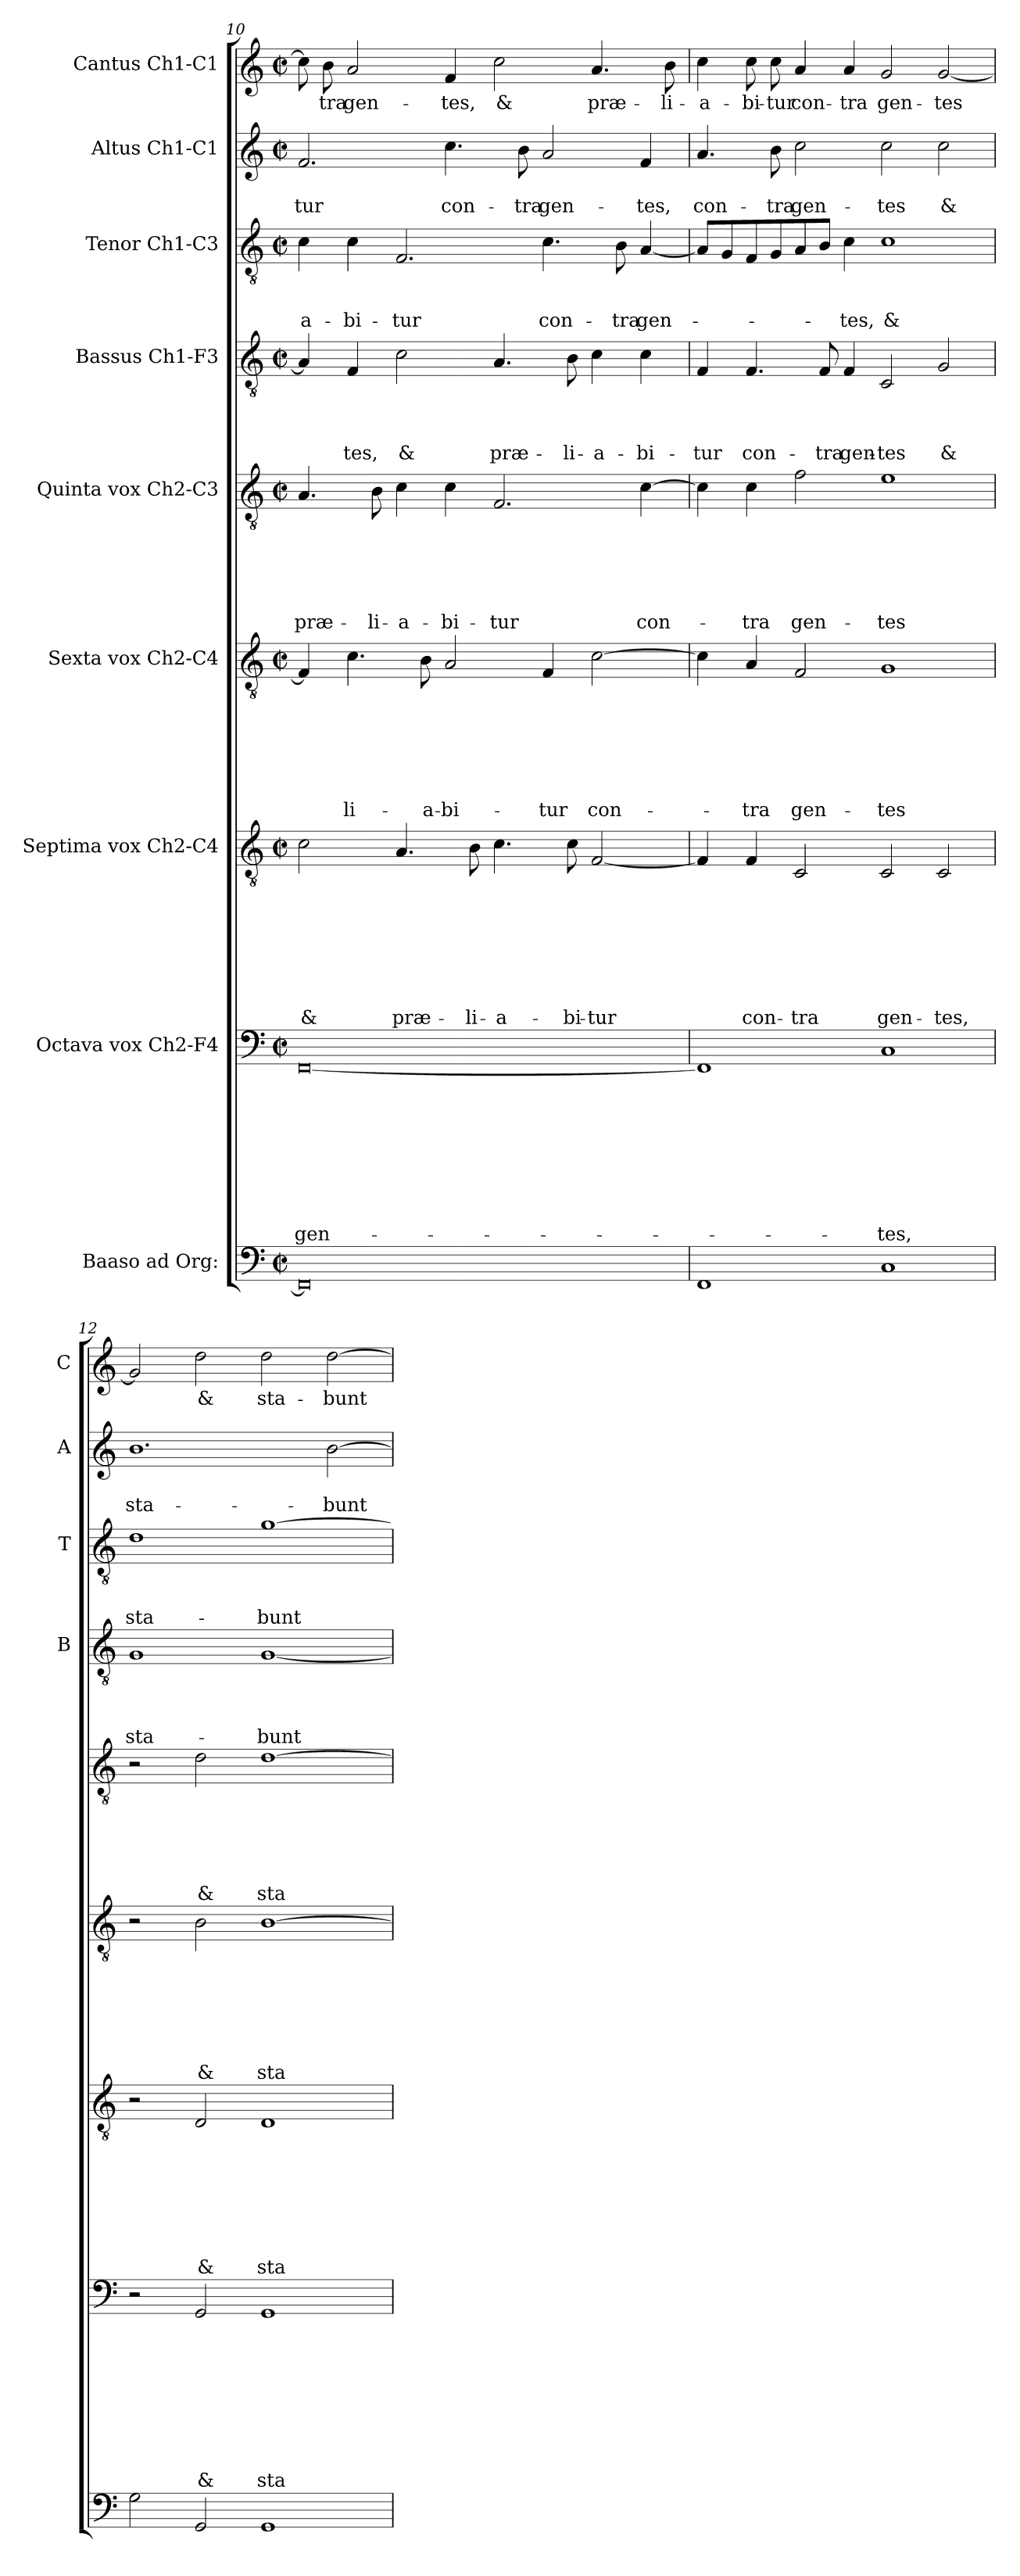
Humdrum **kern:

**kern	**kern	**text	**text	**text	**text	**text	**text	**text	**text	**text	**kern	**text	**text	**text	**text	**text	**text	**text	**text	**kern	**text	**text	**text	**text	**text	**text	**text	**kern	**text	**text	**text	**text	**text	**text	**kern	**text	**text	**text	**text	**kern	**text	**text	**text	**kern	**text	**text	**kern	**text
*part9	*part8	*part8	*part8	*part8	*part8	*part8	*part8	*part8	*part8	*part8	*part7	*part7	*part7	*part7	*part7	*part7	*part7	*part7	*part7	*part6	*part6	*part6	*part6	*part6	*part6	*part6	*part6	*part5	*part5	*part5	*part5	*part5	*part5	*part5	*part4	*part4	*part4	*part4	*part4	*part3	*part3	*part3	*part3	*part2	*part2	*part2	*part1	*part1
*staff9	*staff8	*staff8	*staff8	*staff8	*staff8	*staff8	*staff8	*staff8	*staff8	*staff8	*staff7	*staff7	*staff7	*staff7	*staff7	*staff7	*staff7	*staff7	*staff7	*staff6	*staff6	*staff6	*staff6	*staff6	*staff6	*staff6	*staff6	*staff5	*staff5	*staff5	*staff5	*staff5	*staff5	*staff5	*staff4	*staff4	*staff4	*staff4	*staff4	*staff3	*staff3	*staff3	*staff3	*staff2	*staff2	*staff2	*staff1	*staff1
*I"Baaso ad Org:	*I"Octava vox Ch2-F4	*	*	*	*	*	*	*	*	*	*I"Septima vox Ch2-C4	*	*	*	*	*	*	*	*	*I"Sexta vox Ch2-C4	*	*	*	*	*	*	*	*I"Quinta vox  Ch2-C3	*	*	*	*	*	*	*I"Bassus Ch1-F3	*	*	*	*	*I"Tenor Ch1-C3	*	*	*	*I"Altus Ch1-C1	*	*	*I"Cantus Ch1-C1	*
*	*	*	*	*	*	*	*	*	*	*	*	*	*	*	*	*	*	*	*	*	*	*	*	*	*	*	*	*	*	*	*	*	*	*	*I'B	*	*	*	*	*I'T	*	*	*	*I'A	*	*	*I'C	*
!!LO:LB:g=z
*clefF4	*clefF4	*	*	*	*	*	*	*	*	*	*clefGv2	*	*	*	*	*	*	*	*	*clefGv2	*	*	*	*	*	*	*	*clefGv2	*	*	*	*	*	*	*clefGv2	*	*	*	*	*clefGv2	*	*	*	*clefG2	*	*	*clefG2	*
*k[]	*k[]	*	*	*	*	*	*	*	*	*	*k[]	*	*	*	*	*	*	*	*	*k[]	*	*	*	*	*	*	*	*k[]	*	*	*	*	*	*	*k[]	*	*	*	*	*k[]	*	*	*	*k[]	*	*	*k[]	*
*C:	*C:	*	*	*	*	*	*	*	*	*	*C:	*	*	*	*	*	*	*	*	*C:	*	*	*	*	*	*	*	*C:	*	*	*	*	*	*	*C:	*	*	*	*	*C:	*	*	*	*C:	*	*	*C:	*
*M2/2	*M2/2	*	*	*	*	*	*	*	*	*	*M2/2	*	*	*	*	*	*	*	*	*M2/2	*	*	*	*	*	*	*	*M2/2	*	*	*	*	*	*	*M2/2	*	*	*	*	*M2/2	*	*	*	*M2/2	*	*	*M2/2	*
*met(c|)	*met(c|)	*	*	*	*	*	*	*	*	*	*met(c|)	*	*	*	*	*	*	*	*	*met(c|)	*	*	*	*	*	*	*	*met(c|)	*	*	*	*	*	*	*met(c|)	*	*	*	*	*met(c|)	*	*	*	*met(c|)	*	*	*met(c|)	*
=10	=10	=10	=10	=10	=10	=10	=10	=10	=10	=10	=10	=10	=10	=10	=10	=10	=10	=10	=10	=10	=10	=10	=10	=10	=10	=10	=10	=10	=10	=10	=10	=10	=10	=10	=10	=10	=10	=10	=10	=10	=10	=10	=10	=10	=10	=10	=10	=10
!	!	!	!	!	!	!	!	!	!	!LO:LY:b	!	!	!	!	!	!	!	!	!LO:LY:b	!	!	!	!	!	!	!	!	!	!	!	!	!	!	!LO:LY:b	!	!	!	!	!	!	!	!	!LO:LY:b	!	!	!LO:LY:b	!	!
0FF]	[0FF	.	.	.	.	.	.	.	.	gen-	2c\	.	.	.	.	.	.	.	&	4F/]	.	.	.	.	.	.	.	4.A/	.	.	.	.	.	præ-	4A/]	.	.	.	.	4c\	.	.	-a-	2.f/	.	-tur	8cc\]	.
!	!	!	!	!	!	!	!	!	!	!	!	!	!	!	!	!	!	!	!	!	!	!	!	!	!	!	!	!	!	!	!	!	!	!	!	!	!	!	!	!	!	!	!	!	!	!	!	!LO:LY:b
.	.	.	.	.	.	.	.	.	.	.	.	.	.	.	.	.	.	.	.	.	.	.	.	.	.	.	.	.	.	.	.	.	.	.	.	.	.	.	.	.	.	.	.	.	.	.	8b\	-tra
!	!	!	!	!	!	!	!	!	!	!	!	!	!	!	!	!	!	!	!	!	!	!	!	!	!	!	!LO:LY:b	!	!	!	!	!	!	!	!	!	!	!	!LO:LY:b	!	!	!	!LO:LY:b	!	!	!	!	!LO:LY:b
.	.	.	.	.	.	.	.	.	.	.	.	.	.	.	.	.	.	.	.	4.c\	.	.	.	.	.	.	-li-	.	.	.	.	.	.	.	4F/	.	.	.	-tes,	4c\	.	.	-bi-	.	.	.	2a/	gen-
!	!	!	!	!	!	!	!	!	!	!	!	!	!	!	!	!	!	!	!	!	!	!	!	!	!	!	!	!	!	!	!	!	!	!LO:LY:b	!	!	!	!	!	!	!	!	!	!	!	!	!	!
.	.	.	.	.	.	.	.	.	.	.	.	.	.	.	.	.	.	.	.	.	.	.	.	.	.	.	.	8B\	.	.	.	.	.	-li-	.	.	.	.	.	.	.	.	.	.	.	.	.	.
!	!	!	!	!	!	!	!	!	!	!	!	!	!	!	!	!	!	!	!LO:LY:b	!	!	!	!	!	!	!	!	!	!	!	!	!	!	!LO:LY:b	!	!	!	!	!LO:LY:b	!	!	!	!LO:LY:b	!	!	!	!	!
.	.	.	.	.	.	.	.	.	.	.	4.A/	.	.	.	.	.	.	.	præ-	.	.	.	.	.	.	.	.	4c\	.	.	.	.	.	-a-	2c\	.	.	.	&	2.F/	.	.	-tur	.	.	.	.	.
!	!	!	!	!	!	!	!	!	!	!	!	!	!	!	!	!	!	!	!	!	!	!	!	!	!	!	!LO:LY:b	!	!	!	!	!	!	!	!	!	!	!	!	!	!	!	!	!	!	!	!	!
.	.	.	.	.	.	.	.	.	.	.	.	.	.	.	.	.	.	.	.	8B\	.	.	.	.	.	.	-a-	.	.	.	.	.	.	.	.	.	.	.	.	.	.	.	.	.	.	.	.	.
!	!	!	!	!	!	!	!	!	!	!	!	!	!	!	!	!	!	!	!	!	!	!	!	!	!	!	!LO:LY:b	!	!	!	!	!	!	!LO:LY:b	!	!	!	!	!	!	!	!	!	!	!	!LO:LY:b	!	!LO:LY:b
.	.	.	.	.	.	.	.	.	.	.	.	.	.	.	.	.	.	.	.	2A/	.	.	.	.	.	.	-bi-	4c\	.	.	.	.	.	-bi-	.	.	.	.	.	.	.	.	.	4.cc\	.	con-	4f/	-tes,
!	!	!	!	!	!	!	!	!	!	!	!	!	!	!	!	!	!	!	!LO:LY:b	!	!	!	!	!	!	!	!	!	!	!	!	!	!	!	!	!	!	!	!	!	!	!	!	!	!	!	!	!
.	.	.	.	.	.	.	.	.	.	.	8B\	.	.	.	.	.	.	.	-li-	.	.	.	.	.	.	.	.	.	.	.	.	.	.	.	.	.	.	.	.	.	.	.	.	.	.	.	.	.
!	!	!	!	!	!	!	!	!	!	!	!	!	!	!	!	!	!	!	!LO:LY:b	!	!	!	!	!	!	!	!	!	!	!	!	!	!	!LO:LY:b	!	!	!	!	!LO:LY:b	!	!	!	!	!	!	!	!	!LO:LY:b
.	.	.	.	.	.	.	.	.	.	.	4.c\	.	.	.	.	.	.	.	-a-	.	.	.	.	.	.	.	.	2.F/	.	.	.	.	.	-tur	4.A/	.	.	.	præ-	.	.	.	.	.	.	.	2cc\	&
!	!	!	!	!	!	!	!	!	!	!	!	!	!	!	!	!	!	!	!	!	!	!	!	!	!	!	!	!	!	!	!	!	!	!	!	!	!	!	!	!	!	!	!	!	!	!LO:LY:b	!	!
.	.	.	.	.	.	.	.	.	.	.	.	.	.	.	.	.	.	.	.	.	.	.	.	.	.	.	.	.	.	.	.	.	.	.	.	.	.	.	.	.	.	.	.	8b\	.	-tra	.	.
!	!	!	!	!	!	!	!	!	!	!	!	!	!	!	!	!	!	!	!	!	!	!	!	!	!	!	!LO:LY:b	!	!	!	!	!	!	!	!	!	!	!	!	!	!	!	!LO:LY:b	!	!	!LO:LY:b	!	!
.	.	.	.	.	.	.	.	.	.	.	.	.	.	.	.	.	.	.	.	4F/	.	.	.	.	.	.	-tur	.	.	.	.	.	.	.	.	.	.	.	.	4.c\	.	.	con-	2a/	.	gen-	.	.
!	!	!	!	!	!	!	!	!	!	!	!	!	!	!	!	!	!	!	!LO:LY:b	!	!	!	!	!	!	!	!	!	!	!	!	!	!	!	!	!	!	!	!LO:LY:b	!	!	!	!	!	!	!	!	!
.	.	.	.	.	.	.	.	.	.	.	8c\	.	.	.	.	.	.	.	-bi-	.	.	.	.	.	.	.	.	.	.	.	.	.	.	.	8B\	.	.	.	-li-	.	.	.	.	.	.	.	.	.
!	!	!	!	!	!	!	!	!	!	!	!	!	!	!	!	!	!	!	!LO:LY:b	!	!	!	!	!	!	!	!LO:LY:b	!	!	!	!	!	!	!	!	!	!	!	!LO:LY:b	!	!	!	!	!	!	!	!	!LO:LY:b
.	.	.	.	.	.	.	.	.	.	.	[2F/	.	.	.	.	.	.	.	-tur	[2c\	.	.	.	.	.	.	con-	.	.	.	.	.	.	.	4c\	.	.	.	-a-	.	.	.	.	.	.	.	4.a/	præ-
!	!	!	!	!	!	!	!	!	!	!	!	!	!	!	!	!	!	!	!	!	!	!	!	!	!	!	!	!	!	!	!	!	!	!	!	!	!	!	!	!	!	!	!LO:LY:b	!	!	!	!	!
.	.	.	.	.	.	.	.	.	.	.	.	.	.	.	.	.	.	.	.	.	.	.	.	.	.	.	.	.	.	.	.	.	.	.	.	.	.	.	.	8B\	.	.	-tra	.	.	.	.	.
!	!	!	!	!	!	!	!	!	!	!	!	!	!	!	!	!	!	!	!	!	!	!	!	!	!	!	!	!	!	!	!	!	!	!LO:LY:b	!	!	!	!	!LO:LY:b	!	!	!	!LO:LY:b	!	!	!LO:LY:b	!	!
.	.	.	.	.	.	.	.	.	.	.	.	.	.	.	.	.	.	.	.	.	.	.	.	.	.	.	.	[4c\	.	.	.	.	.	con-	4c\	.	.	.	-bi-	[4A/	.	.	gen-	4f/	.	-tes,	.	.
!	!	!	!	!	!	!	!	!	!	!	!	!	!	!	!	!	!	!	!	!	!	!	!	!	!	!	!	!	!	!	!	!	!	!	!	!	!	!	!	!	!	!	!	!	!	!	!	!LO:LY:b
.	.	.	.	.	.	.	.	.	.	.	.	.	.	.	.	.	.	.	.	.	.	.	.	.	.	.	.	.	.	.	.	.	.	.	.	.	.	.	.	.	.	.	.	.	.	.	8b\	-li-
=11	=11	=11	=11	=11	=11	=11	=11	=11	=11	=11	=11	=11	=11	=11	=11	=11	=11	=11	=11	=11	=11	=11	=11	=11	=11	=11	=11	=11	=11	=11	=11	=11	=11	=11	=11	=11	=11	=11	=11	=11	=11	=11	=11	=11	=11	=11	=11	=11
!	!	!	!	!	!	!	!	!	!	!	!	!	!	!	!	!	!	!	!	!	!	!	!	!	!	!	!	!	!	!	!	!	!	!	!	!	!	!	!LO:LY:b	!	!	!	!	!	!	!LO:LY:b	!	!LO:LY:b
1FF	1FF]	.	.	.	.	.	.	.	.	.	4F/]	.	.	.	.	.	.	.	.	4c\]	.	.	.	.	.	.	.	4c\]	.	.	.	.	.	.	4F/	.	.	.	-tur	8A/L]	.	.	.	4.a/	.	con-	4cc\	-a-
.	.	.	.	.	.	.	.	.	.	.	.	.	.	.	.	.	.	.	.	.	.	.	.	.	.	.	.	.	.	.	.	.	.	.	.	.	.	.	.	8G/	.	.	.	.	.	.	.	.
!	!	!	!	!	!	!	!	!	!	!	!	!	!	!	!	!	!	!	!LO:LY:b	!	!	!	!	!	!	!	!LO:LY:b	!	!	!	!	!	!	!LO:LY:b	!	!	!	!	!LO:LY:b	!	!	!	!	!	!	!	!	!LO:LY:b
.	.	.	.	.	.	.	.	.	.	.	4F/	.	.	.	.	.	.	.	con-	4A/	.	.	.	.	.	.	-tra	4c\	.	.	.	.	.	-tra	4.F/	.	.	.	con-	8F/	.	.	.	.	.	.	8cc\	-bi-
!	!	!	!	!	!	!	!	!	!	!	!	!	!	!	!	!	!	!	!	!	!	!	!	!	!	!	!	!	!	!	!	!	!	!	!	!	!	!	!	!	!	!	!	!	!	!LO:LY:b	!	!LO:LY:b
.	.	.	.	.	.	.	.	.	.	.	.	.	.	.	.	.	.	.	.	.	.	.	.	.	.	.	.	.	.	.	.	.	.	.	.	.	.	.	.	8G/	.	.	.	8b\	.	-tra	8cc\	-tur
!	!	!	!	!	!	!	!	!	!	!	!	!	!	!	!	!	!	!	!LO:LY:b	!	!	!	!	!	!	!	!LO:LY:b	!	!	!	!	!	!	!LO:LY:b	!	!	!	!	!	!	!	!	!	!	!	!LO:LY:b	!	!LO:LY:b
.	.	.	.	.	.	.	.	.	.	.	2C/	.	.	.	.	.	.	.	-tra	2F/	.	.	.	.	.	.	gen-	2f\	.	.	.	.	.	gen-	.	.	.	.	.	8A/	.	.	.	2cc\	.	gen-	4a/	con-
!	!	!	!	!	!	!	!	!	!	!	!	!	!	!	!	!	!	!	!	!	!	!	!	!	!	!	!	!	!	!	!	!	!	!	!	!	!	!	!LO:LY:b	!	!	!	!	!	!	!	!	!
.	.	.	.	.	.	.	.	.	.	.	.	.	.	.	.	.	.	.	.	.	.	.	.	.	.	.	.	.	.	.	.	.	.	.	8F/	.	.	.	-tra	8B/J	.	.	.	.	.	.	.	.
!	!	!	!	!	!	!	!	!	!	!	!	!	!	!	!	!	!	!	!	!	!	!	!	!	!	!	!	!	!	!	!	!	!	!	!	!	!	!	!LO:LY:b	!	!	!	!LO:LY:b	!	!	!	!	!LO:LY:b
.	.	.	.	.	.	.	.	.	.	.	.	.	.	.	.	.	.	.	.	.	.	.	.	.	.	.	.	.	.	.	.	.	.	.	4F/	.	.	.	gen-	4c\	.	.	-tes,	.	.	.	4a/	-tra
!	!	!	!	!	!	!	!	!	!	!LO:LY:b	!	!	!	!	!	!	!	!	!LO:LY:b	!	!	!	!	!	!	!	!LO:LY:b	!	!	!	!	!	!	!LO:LY:b	!	!	!	!	!LO:LY:b	!	!	!	!LO:LY:b	!	!	!LO:LY:b	!	!LO:LY:b
1C	1C	.	.	.	.	.	.	.	.	-tes,	2C/	.	.	.	.	.	.	.	gen-	1G	.	.	.	.	.	.	-tes	1e	.	.	.	.	.	-tes	2C/	.	.	.	-tes	1c	.	.	&	2cc\	.	-tes	2g/	gen-
!	!	!	!	!	!	!	!	!	!	!	!	!	!	!	!	!	!	!	!LO:LY:b	!	!	!	!	!	!	!	!	!	!	!	!	!	!	!	!	!	!	!	!LO:LY:b	!	!	!	!	!	!	!LO:LY:b	!	!LO:LY:b
.	.	.	.	.	.	.	.	.	.	.	2C/	.	.	.	.	.	.	.	-tes,	.	.	.	.	.	.	.	.	.	.	.	.	.	.	.	2G/	.	.	.	&	.	.	.	.	2cc\	.	&	[2g/	-tes
=12	=12	=12	=12	=12	=12	=12	=12	=12	=12	=12	=12	=12	=12	=12	=12	=12	=12	=12	=12	=12	=12	=12	=12	=12	=12	=12	=12	=12	=12	=12	=12	=12	=12	=12	=12	=12	=12	=12	=12	=12	=12	=12	=12	=12	=12	=12	=12	=12
!	!	!	!	!	!	!	!	!	!	!	!	!	!	!	!	!	!	!	!	!	!	!	!	!	!	!	!	!	!	!	!	!	!	!	!	!	!	!	!LO:LY:b	!	!	!	!LO:LY:b	!	!	!LO:LY:b	!	!
2G\	2r	.	.	.	.	.	.	.	.	.	2r	.	.	.	.	.	.	.	.	2r	.	.	.	.	.	.	.	2r	.	.	.	.	.	.	1G	.	.	.	sta-	1d	.	.	sta-	1.b	.	sta-	2g/]	.
!	!	!	!	!	!	!	!	!	!	!LO:LY:b	!	!	!	!	!	!	!	!	!LO:LY:b	!	!	!	!	!	!	!	!LO:LY:b	!	!	!	!	!	!	!LO:LY:b	!	!	!	!	!	!	!	!	!	!	!	!	!	!LO:LY:b
2GG/	2GG/	.	.	.	.	.	.	.	.	&	2D/	.	.	.	.	.	.	.	&	2B\	.	.	.	.	.	.	&	2d\	.	.	.	.	.	&	.	.	.	.	.	.	.	.	.	.	.	.	2dd\	&
!	!	!	!	!	!	!	!	!	!	!LO:LY:b	!	!	!	!	!	!	!	!	!LO:LY:b	!	!	!	!	!	!	!	!LO:LY:b	!	!	!	!	!	!	!LO:LY:b	!	!	!	!	!LO:LY:b	!	!	!	!LO:LY:b	!	!	!	!	!LO:LY:b
1GG	1GG	.	.	.	.	.	.	.	.	sta-	1D	.	.	.	.	.	.	.	sta-	[1B	.	.	.	.	.	.	sta-	[1d	.	.	.	.	.	sta-	[1G	.	.	.	-bunt	[1g	.	.	-bunt	.	.	.	2dd\	sta-
!	!	!	!	!	!	!	!	!	!	!	!	!	!	!	!	!	!	!	!	!	!	!	!	!	!	!	!	!	!	!	!	!	!	!	!	!	!	!	!	!	!	!	!	!	!	!LO:LY:b	!	!LO:LY:b
.	.	.	.	.	.	.	.	.	.	.	.	.	.	.	.	.	.	.	.	.	.	.	.	.	.	.	.	.	.	.	.	.	.	.	.	.	.	.	.	.	.	.	.	[2b\	.	-bunt	[2dd\	-bunt
=	=	=	=	=	=	=	=	=	=	=	=	=	=	=	=	=	=	=	=	=	=	=	=	=	=	=	=	=	=	=	=	=	=	=	=	=	=	=	=	=	=	=	=	=	=	=	=	=
*-	*-	*-	*-	*-	*-	*-	*-	*-	*-	*-	*-	*-	*-	*-	*-	*-	*-	*-	*-	*-	*-	*-	*-	*-	*-	*-	*-	*-	*-	*-	*-	*-	*-	*-	*-	*-	*-	*-	*-	*-	*-	*-	*-	*-	*-	*-	*-	*-
